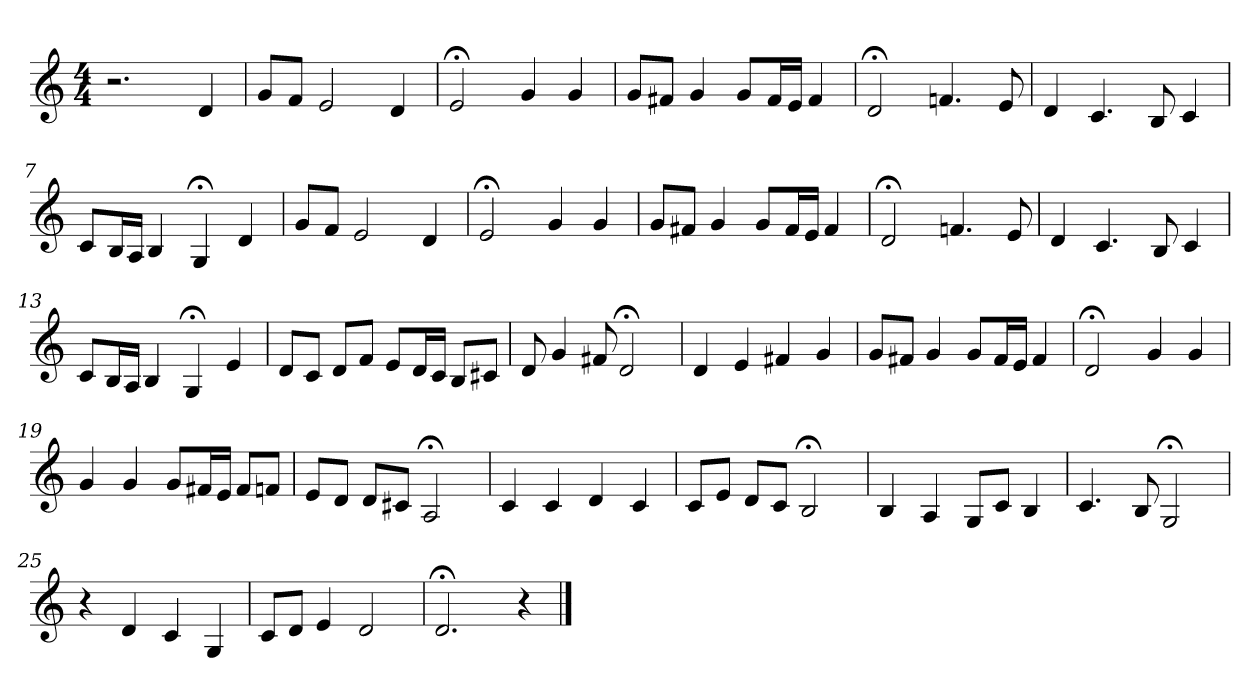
**kern
*part1
*staff1
*clefG2
*M4/4
=1
2.r
4d
=2
8g/L
8f/J
2e
4d
=3
2e;<
4g
4g
=4
8g/L
8f#X/J
4g
8g/L
16f#/L
16e/JJ
4f#
=5
2d;<
4.fn
8e
=6
4d
4.c
8B
4c
=7
8c/L
16B/L
16A/JJ
4B
4G;<
4d
=8
8g/L
8f/J
2e
4d
=9
2e;<
4g
4g
=10
8g/L
8f#X/J
4g
8g/L
16f#/L
16e/JJ
4f#
=11
2d;<
4.fn
8e
=12
4d
4.c
8B
4c
=13
8c/L
16B/L
16A/JJ
4B
4G;<
4e
=14
8d/L
8c/J
8d/L
8f/J
8e/L
16d/L
16c/JJ
8B/L
8c#X/J
=15
8d
4g
8f#X
2d;<
=16
4d
4e
4f#X
4g
=17
8g/L
8f#X/J
4g
8g/L
16f#/L
16e/JJ
4f#
=18
2d;<
4g
4g
=19
4g
4g
8g/L
16f#X/L
16e/JJ
8f#/L
8fn/J
=20
8e/L
8d/J
8d/L
8c#X/J
2A;<
=21
4c
4c
4d
4c
=22
8c/L
8e/J
8d/L
8c/J
2B;<
=23
4B
4A
8G/L
8c/J
4B
=24
4.c
8B
2G;<
=25
4r
4d
4c
4G
=26
8c/L
8d/J
4e
2d
=27
2.d;<
4r
==
*-
